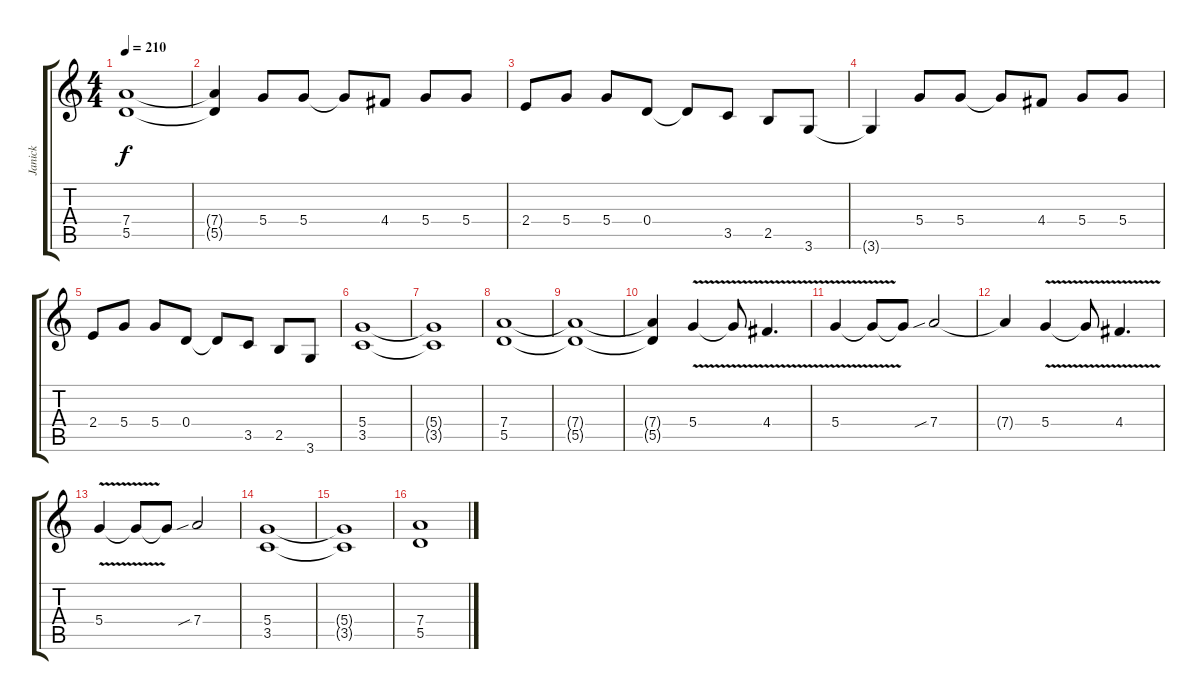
\track ("Janick" "Janick") {instrument distortionguitar}
\staff {score tabs}
\tuning (E4 B3 G3 D3 A2 E2) {hide}
\ts (4 4)
\tempo 210
\clef g2
\ks c
(7.4{t} 5.5{t}).1{dy f} |
(7.4{t} 5.5{t}).4 5.4.8 5.4.8 5.4{t}.8 4.4.8 5.4.8 5.4.8 |
2.4.8 5.4.8 5.4.8 0.4.8 0.4{t}.8 3.5.8 2.5.8 3.6.8 |
3.6{t}.4 5.4.8 5.4.8 5.4{t}.8 4.4.8 5.4.8 5.4.8 |
2.4.8 5.4.8 5.4.8 0.4.8 0.4{t}.8 3.5.8 2.5.8 3.6.8 |
(5.4 3.5).1 |
(5.4{t} 3.5{t}).1 |
(7.4 5.5).1 |
(7.4{t} 5.5{t}).1 |
(7.4{t} 5.5{t}).4 5.4{v}.4 5.4{t}.8 4.4{v}.4{d} |
5.4{v}.4 5.4{t}.8 5.4{t}.8 7.4{sib}.2 |
7.4{t}.4 5.4{v}.4 5.4{t}.8 4.4{v}.4{d} |
5.4{v}.4 5.4{t}.8 5.4{t}.8 7.4{sib}.2 |
(5.4 3.5).1 |
(5.4{t} 3.5{t}).1 |
(7.4 5.5).1
